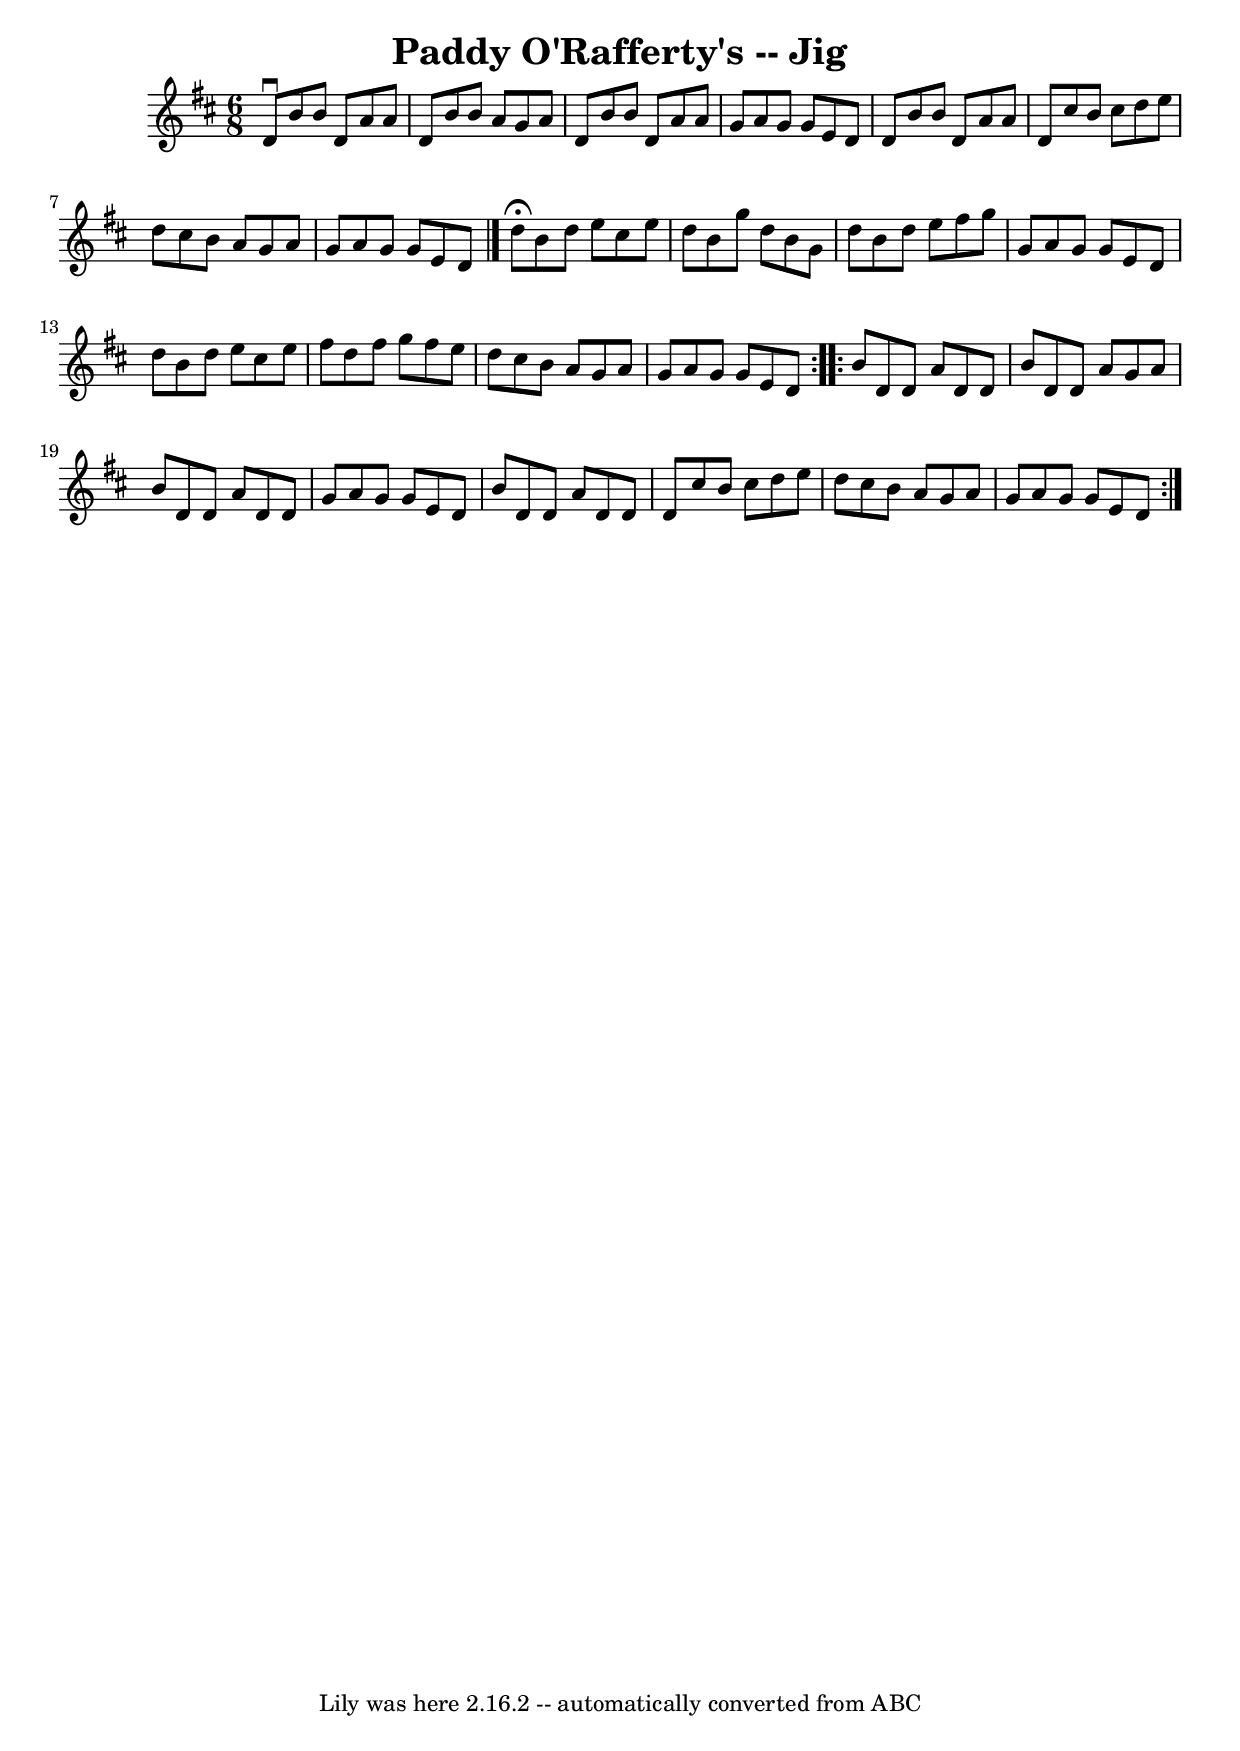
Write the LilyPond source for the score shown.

\version "2.7.40"
\include "Mammoth.ily"
\header {
	%% book = "Ryan's Mammoth Collection"
	crossRefNumber = "1"
	footnotes = "\\\\85 435\\\\it sounds better with one sharp"
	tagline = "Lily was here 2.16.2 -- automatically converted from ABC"
	title = "Paddy O'Rafferty's -- Jig"
}
voicedefault =  {


\time 6/8 
\key g \lydian d'8^\downbow b'8 b'8 d'8 a'8 a'8    
|
 d'8 b'8 b'8 a'8 g'8 a'8    |
 d'8 b'8    
b'8 d'8 a'8 a'8    |
 g'8 a'8 g'8 g'8 e'8 d'8   
 |
 d'8 b'8 b'8 d'8 a'8 a'8    |
 d'8    
cis''8 b'8 cis''8 d''8 e''8    |
 d''8 cis''8 b'8    
a'8 g'8 a'8    |
 g'8 a'8 g'8 g'8 e'8 d'8    
\bar "|."     \repeat volta 2 { d''8^\fermata b'8 d''8 e''8    
cis''8 e''8    |
 d''8 b'8 g''8 d''8 b'8 g'8    
|
 d''8 b'8 d''8 e''8 fis''8 g''8    |
 g'8    
a'8 g'8 g'8 e'8 d'8    |
 d''8 b'8 d''8 e''8    
cis''8 e''8    |
 fis''8 d''8 fis''8 g''8 fis''8 e''8 
   |
 d''8 cis''8 b'8 a'8 g'8 a'8    |
 g'8    
a'8 g'8 g'8 e'8 d'8    }     \repeat volta 2 { b'8 d'8 d'8  
 a'8 d'8 d'8    |
 b'8 d'8 d'8 a'8 g'8 a'8    
|
 b'8 d'8 d'8 a'8 d'8 d'8    |
 g'8 a'8    
g'8 g'8 e'8 d'8    |
 b'8 d'8 d'8 a'8 d'8 d'8 
   |
 d'8 cis''8 b'8 cis''8 d''8 e''8    |
 d''8 
 cis''8 b'8 a'8 g'8 a'8    |
 g'8 a'8 g'8 g'8    
e'8 d'8      }   
}

\score{
    <<

	\context Staff="default"
	{
	    \voicedefault 
	}

    >>
	\layout {
	}
	\midi {}
}
